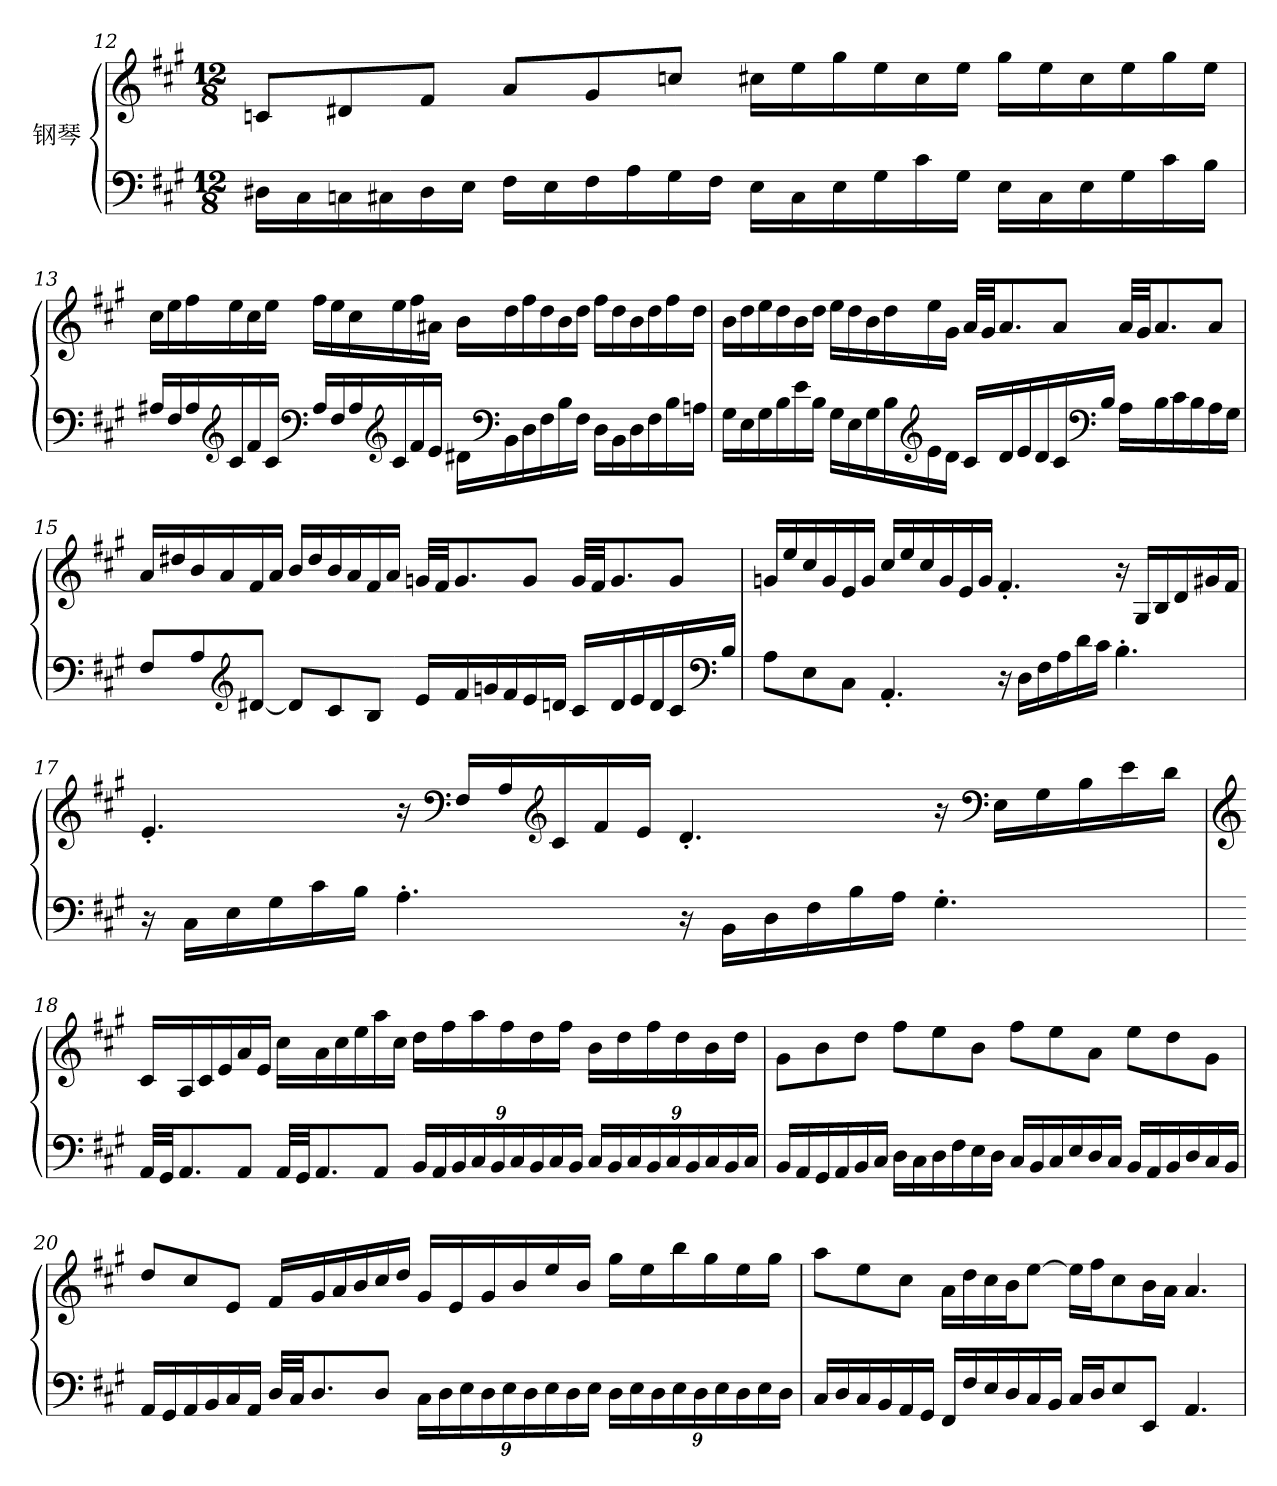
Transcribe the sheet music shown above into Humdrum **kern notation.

**kern	**kern
*part2	*part1
*staff2	*staff1
*I"钢琴	*I"钢琴
!!LO:LB:g=z
*clefF4	*clefG2
*k[f#c#g#]	*k[f#c#g#]
*M12/8	*M12/8
=12	=12
16D#X\LL	8cn/L
16C#\	.
16Cn\	8d#X/
16C#X\	.
16D#\	8f#/J
16E\JJ	.
16F#\LL	8a/L
16E\	.
16F#\	8g#/
16A\	.
16G#\	8ccn/J
16F#\JJ	.
16E\LL	16cc#X\LL
16C#\	16ee\
16E\	16gg#\
16G#\	16ee\
16c#\	16cc#\
16G#\JJ	16ee\JJ
16E\LL	16gg#\LL
16C#\	16ee\
16E\	16cc#\
16G#\	16ee\
16c#\	16gg#\
16B\JJ	16ee\JJ
!!LO:PB:g=z
=13	=13
16A#X/LL	16cc#\LL
16F#/	16ee\
16A#/	16ff#\
*clefG2	*
16c#/	16ee\
16f#/	16cc#\
16c#/JJ	16ee\JJ
*clefF4	*
16A#/LL	16ff#\LL
16F#/	16ee\
16A#/	16cc#\
*clefG2	*
16c#/	16ee\
16f#/	16ff#\
16e/JJ	16a#X\JJ
16d#X\LL	16b\LL
*clefF4	*
16BB\	16dd\
16D\	16ff#\
16F#\	16dd\
16B\	16b\
16F#\JJ	16dd\JJ
16D\LL	16ff#\LL
16BB\	16dd\
16D\	16b\
16F#\	16dd\
16B\	16ff#\
16An\JJ	16dd\JJ
!!LO:LB:g=z
=14	=14
16G#\LL	16b\LL
16E\	16dd\
16G#\	16ee\
16B\	16dd\
16e\	16b\
16B\JJ	16dd\JJ
16G#\LL	16ee\LL
16E\	16dd\
16G#\	16b\
16B\	16dd\
*clefG2	*
16e\	16ee\
16d\JJ	16g#\JJ
16c#/LL	32a/LLL
.	32g#/JJ
16d/	8.a/
16e/	.
16d/	.
16c#/	8a/J
*clefF4	*
16B/JJ	.
16A\LL	32a/LLL
.	32g#/JJ
16B\	8.a/
16c#\	.
16B\	.
16A\	8a/J
16G#\JJ	.
!!LO:LB:g=z
=15	=15
8F#/L	16a/LL
.	16dd#X/
8A/	16b/
.	16a/
*clefG2	*
[8d#X/J	16f#/
.	16a/JJ
8d#/L]	16b/LL
.	16dd#/
8c#/	16b/
.	16a/
8B/J	16f#/
.	16a/JJ
16e/LL	32gn/LLL
.	32f#/JJ
16f#/	8.g/
16gn/	.
16f#/	.
16e/	8g/J
16dn/JJ	.
16c#/LL	32g/LLL
.	32f#/JJ
16d/	8.g/
16e/	.
16d/	.
16c#/	8g/J
*clefF4	*
16B/JJ	.
!!LO:LB:g=z
=16	=16
8A\L	16gn/LL
.	16ee/
8E\	16cc#/
.	16g/
8C#\J	16e/
.	16g/JJ
4.AA'/	16cc#/LL
.	16ee/
.	16cc#/
.	16g/
.	16e/
.	16g/JJ
16r	4.f#'/
16D\LL	.
16F#\	.
16A\	.
16d\	.
16c#\JJ	.
4.B'\	16r
.	16G#/LL
.	16B/
.	16d/
.	16g#X/
.	16f#/JJ
!!LO:LB:g=z
=17	=17
16r	4.e'/
16C#\LL	.
16E\	.
16G#\	.
16c#\	.
16B\JJ	.
4.A'\	16r
*	*clefF4
.	16F#/LL
.	16A/
*	*clefG2
.	16c#/
.	16f#/
.	16e/JJ
16r	4.d'/
16BB\LL	.
16D\	.
16F#\	.
16B\	.
16A\JJ	.
4.G#'\	16r
*	*clefF4
.	16E\LL
.	16G#\
.	16B\
.	16e\
.	16d\JJ
!!LO:LB:g=z
=18	=18
*	*clefG2
32AA/LLL	16c#/LL
32GG#/JJ	.
8.AA/	16A/
.	16c#/
.	16e/
8AA/J	16a/
.	16e/JJ
32AA/LLL	16cc#\LL
32GG#/JJ	.
8.AA/	16a\
.	16cc#\
.	16ee\
8AA/J	16aa\
.	16cc#\JJ
*Xbrackettup	*
24BB/LL	16dd\LL
24AA/	.
.	16ff#\
24BB/	.
24C#/	16aa\
24BB/	.
.	16ff#\
24C#/	.
24BB/	16dd\
24C#/	.
.	16ff#\JJ
24BB/JJ	.
24C#/LL	16b\LL
24BB/	.
.	16dd\
24C#/	.
24BB/	16ff#\
24C#/	.
.	16dd\
24BB/	.
24C#/	16b\
24BB/	.
.	16dd\JJ
24C#/JJ	.
!!LO:PB:g=z
=19	=19
16BB/LL	8g#\L
16AA/	.
16GG#/	8b\
16AA/	.
16BB/	8dd\J
16C#/JJ	.
16D\LL	8ff#\L
16C#\	.
16D\	8ee\
16F#\	.
16E\	8b\J
16D\JJ	.
16C#/LL	8ff#\L
16BB/	.
16C#/	8ee\
16E/	.
16D/	8a\J
16C#/JJ	.
16BB/LL	8ee\L
16AA/	.
16BB/	8dd\
16D/	.
16C#/	8g#\J
16BB/JJ	.
!!LO:LB:g=z
=20	=20
16AA/LL	8dd/L
16GG#/	.
16AA/	8cc#/
16BB/	.
16C#/	8e/J
16AA/JJ	.
32D/LLL	16f#/LL
32C#/JJ	.
8.D/	16g#/
.	16a/
.	16b/
8D/J	16cc#/
.	16dd/JJ
24C#\LL	16g#/LL
24D\	.
.	16e/
24E\	.
24D\	16g#/
24E\	.
.	16b/
24D\	.
24E\	16ee/
24D\	.
.	16b/JJ
24E\JJ	.
24D\LL	16gg#\LL
24E\	.
.	16ee\
24D\	.
24E\	16bb\
24D\	.
.	16gg#\
24E\	.
24D\	16ee\
24E\	.
.	16gg#\JJ
24D\JJ	.
!!LO:LB:g=z
=21	=21
16C#/LL	8aa\L
16D/	.
16C#/	8ee\
16BB/	.
16AA/	8cc#\J
16GG#/JJ	.
16FF#/LL	16a\LL
16F#/	16dd\
16E/	16cc#\
16D/	16b\J
16C#/	[8ee\J
16BB/JJ	.
16C#/LL	16ee\LL]
16D/J	16ff#\J
8E/	8cc#\
8EE/J	16b\L
.	16a\JJ
4.AA/	4.a/
=	=
*-	*-
